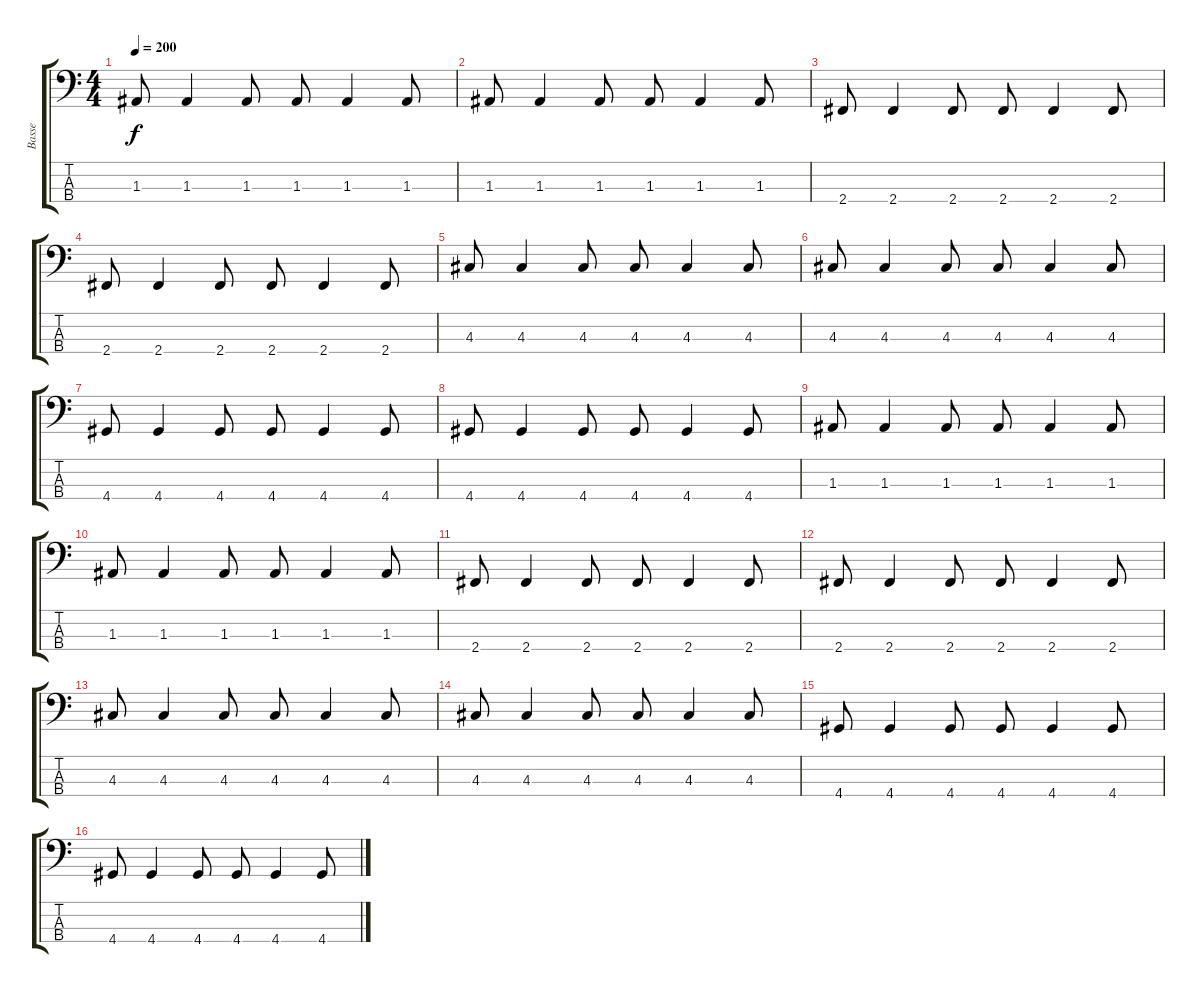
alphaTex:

\track ("Basse" "Basse") {instrument electricbassfinger}
\staff {score tabs}
\tuning (G2 D2 A1 E1) {hide}
\ts (4 4)
\tempo 200
\clef f4
\ks c
1.3.8{dy f} 1.3.4 1.3.8 1.3.8 1.3.4 1.3.8 |
1.3.8 1.3.4 1.3.8 1.3.8 1.3.4 1.3.8 |
2.4.8 2.4.4 2.4.8 2.4.8 2.4.4 2.4.8 |
2.4.8 2.4.4 2.4.8 2.4.8 2.4.4 2.4.8 |
4.3.8 4.3.4 4.3.8 4.3.8 4.3.4 4.3.8 |
4.3.8 4.3.4 4.3.8 4.3.8 4.3.4 4.3.8 |
4.4.8 4.4.4 4.4.8 4.4.8 4.4.4 4.4.8 |
4.4.8 4.4.4 4.4.8 4.4.8 4.4.4 4.4.8 |
1.3.8 1.3.4 1.3.8 1.3.8 1.3.4 1.3.8 |
1.3.8 1.3.4 1.3.8 1.3.8 1.3.4 1.3.8 |
2.4.8 2.4.4 2.4.8 2.4.8 2.4.4 2.4.8 |
2.4.8 2.4.4 2.4.8 2.4.8 2.4.4 2.4.8 |
4.3.8 4.3.4 4.3.8 4.3.8 4.3.4 4.3.8 |
4.3.8 4.3.4 4.3.8 4.3.8 4.3.4 4.3.8 |
4.4.8 4.4.4 4.4.8 4.4.8 4.4.4 4.4.8 |
4.4.8 4.4.4 4.4.8 4.4.8 4.4.4 4.4.8
